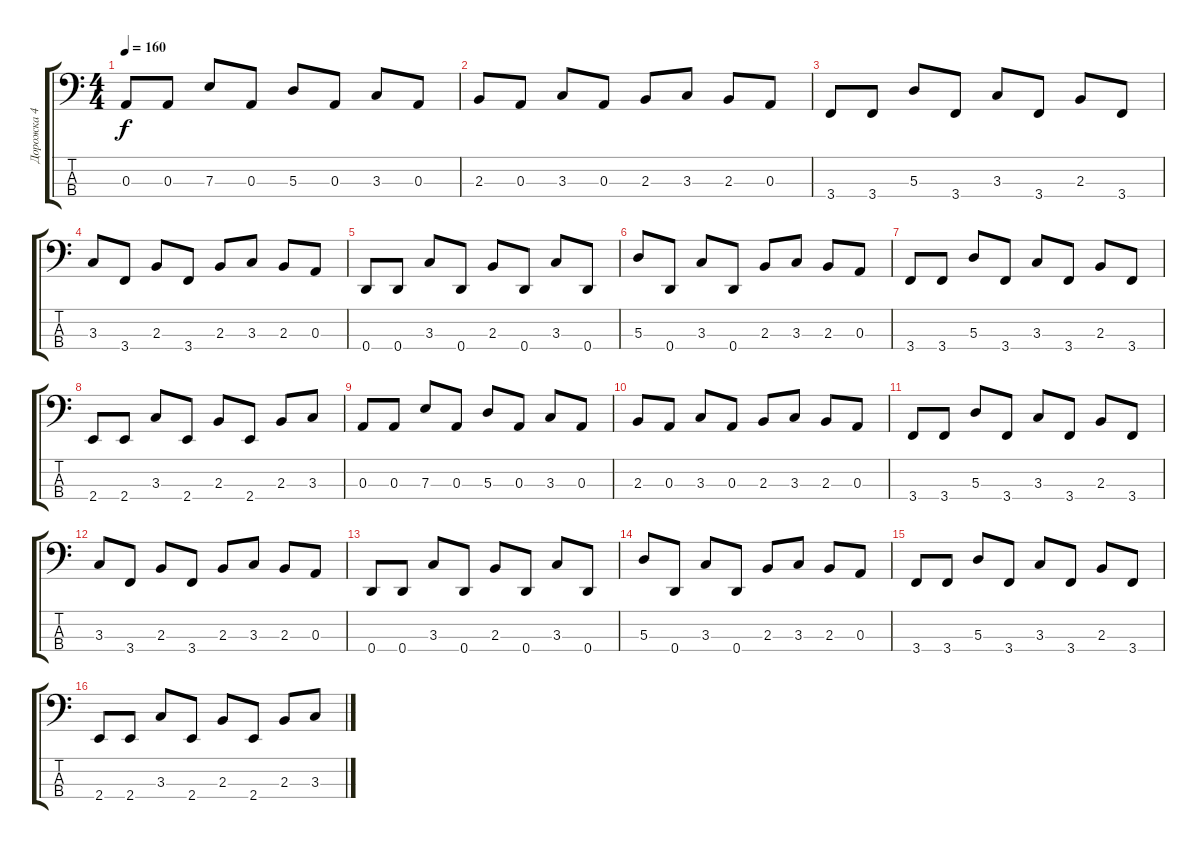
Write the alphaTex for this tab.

\track ("Дорожка 4" "Дорожка 4") {instrument electricbassfinger}
\staff {score tabs}
\tuning (G2 D2 A1 D1) {hide}
\ts (4 4)
\tempo 160
\clef f4
\ks c
0.3.8{dy f} 0.3.8 7.3.8 0.3.8 5.3.8 0.3.8 3.3.8 0.3.8 |
2.3.8 0.3.8 3.3.8 0.3.8 2.3.8 3.3.8 2.3.8 0.3.8 |
3.4.8 3.4.8 5.3.8 3.4.8 3.3.8 3.4.8 2.3.8 3.4.8 |
3.3.8 3.4.8 2.3.8 3.4.8 2.3.8 3.3.8 2.3.8 0.3.8 |
0.4.8 0.4.8 3.3.8 0.4.8 2.3.8 0.4.8 3.3.8 0.4.8 |
5.3.8 0.4.8 3.3.8 0.4.8 2.3.8 3.3.8 2.3.8 0.3.8 |
3.4.8 3.4.8 5.3.8 3.4.8 3.3.8 3.4.8 2.3.8 3.4.8 |
2.4.8 2.4.8 3.3.8 2.4.8 2.3.8 2.4.8 2.3.8 3.3.8 |
0.3.8 0.3.8 7.3.8 0.3.8 5.3.8 0.3.8 3.3.8 0.3.8 |
2.3.8 0.3.8 3.3.8 0.3.8 2.3.8 3.3.8 2.3.8 0.3.8 |
3.4.8 3.4.8 5.3.8 3.4.8 3.3.8 3.4.8 2.3.8 3.4.8 |
3.3.8 3.4.8 2.3.8 3.4.8 2.3.8 3.3.8 2.3.8 0.3.8 |
0.4.8 0.4.8 3.3.8 0.4.8 2.3.8 0.4.8 3.3.8 0.4.8 |
5.3.8 0.4.8 3.3.8 0.4.8 2.3.8 3.3.8 2.3.8 0.3.8 |
3.4.8 3.4.8 5.3.8 3.4.8 3.3.8 3.4.8 2.3.8 3.4.8 |
2.4.8 2.4.8 3.3.8 2.4.8 2.3.8 2.4.8 2.3.8 3.3.8
